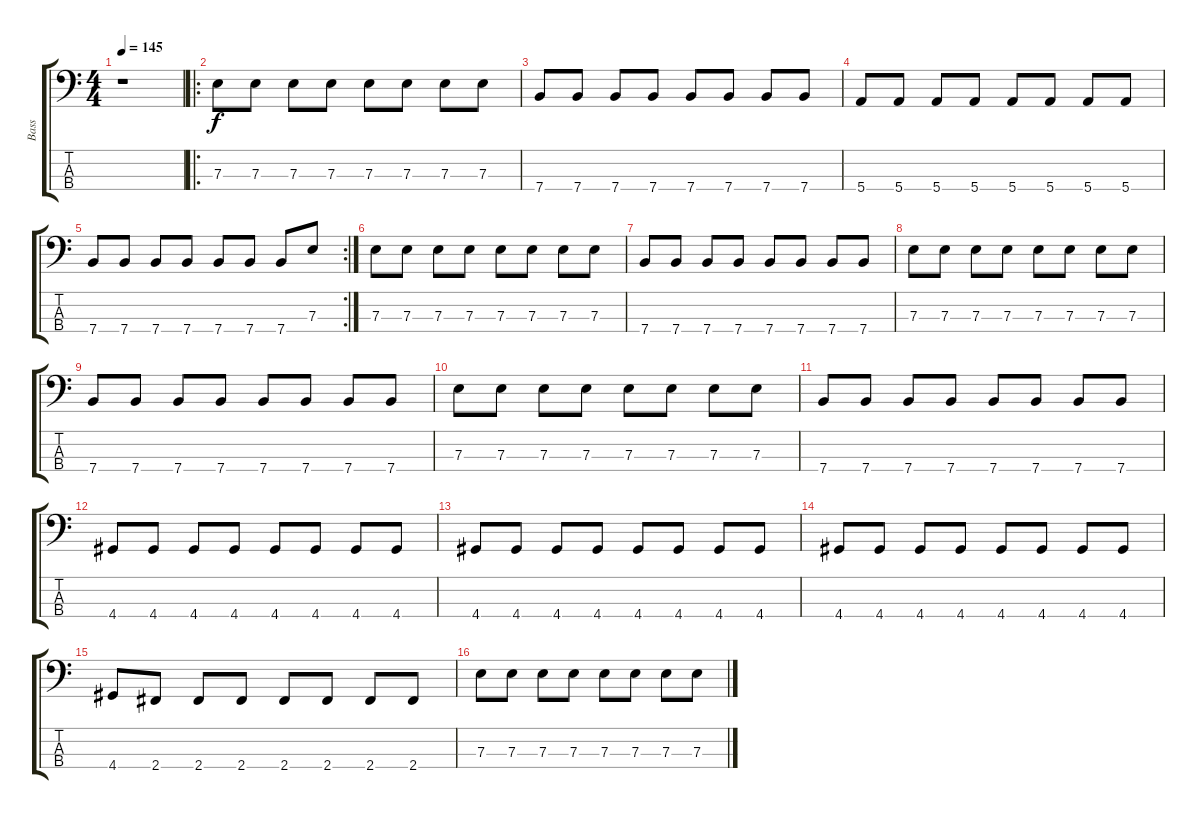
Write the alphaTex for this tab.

\track ("Bass" "Bass") {instrument electricbassfinger}
\staff {score tabs}
\tuning (G2 D2 A1 E1) {hide}
\ts (4 4)
\tempo 145
\clef f4
\ks c
r.1{dy f instrument electricbassfinger} |
\ro
7.3.8 7.3.8 7.3.8 7.3.8 7.3.8 7.3.8 7.3.8 7.3.8 |
7.4.8 7.4.8 7.4.8 7.4.8 7.4.8 7.4.8 7.4.8 7.4.8 |
5.4.8 5.4.8 5.4.8 5.4.8 5.4.8 5.4.8 5.4.8 5.4.8 |
\rc 2
7.4.8 7.4.8 7.4.8 7.4.8 7.4.8 7.4.8 7.4.8 7.3.8 |
7.3.8 7.3.8 7.3.8 7.3.8 7.3.8 7.3.8 7.3.8 7.3.8 |
7.4.8 7.4.8 7.4.8 7.4.8 7.4.8 7.4.8 7.4.8 7.4.8 |
7.3.8 7.3.8 7.3.8 7.3.8 7.3.8 7.3.8 7.3.8 7.3.8 |
7.4.8 7.4.8 7.4.8 7.4.8 7.4.8 7.4.8 7.4.8 7.4.8 |
7.3.8 7.3.8 7.3.8 7.3.8 7.3.8 7.3.8 7.3.8 7.3.8 |
7.4.8 7.4.8 7.4.8 7.4.8 7.4.8 7.4.8 7.4.8 7.4.8 |
4.4.8 4.4.8 4.4.8 4.4.8 4.4.8 4.4.8 4.4.8 4.4.8 |
4.4.8 4.4.8 4.4.8 4.4.8 4.4.8 4.4.8 4.4.8 4.4.8 |
4.4.8 4.4.8 4.4.8 4.4.8 4.4.8 4.4.8 4.4.8 4.4.8 |
4.4.8 2.4.8 2.4.8 2.4.8 2.4.8 2.4.8 2.4.8 2.4.8 |
7.3.8 7.3.8 7.3.8 7.3.8 7.3.8 7.3.8 7.3.8 7.3.8
